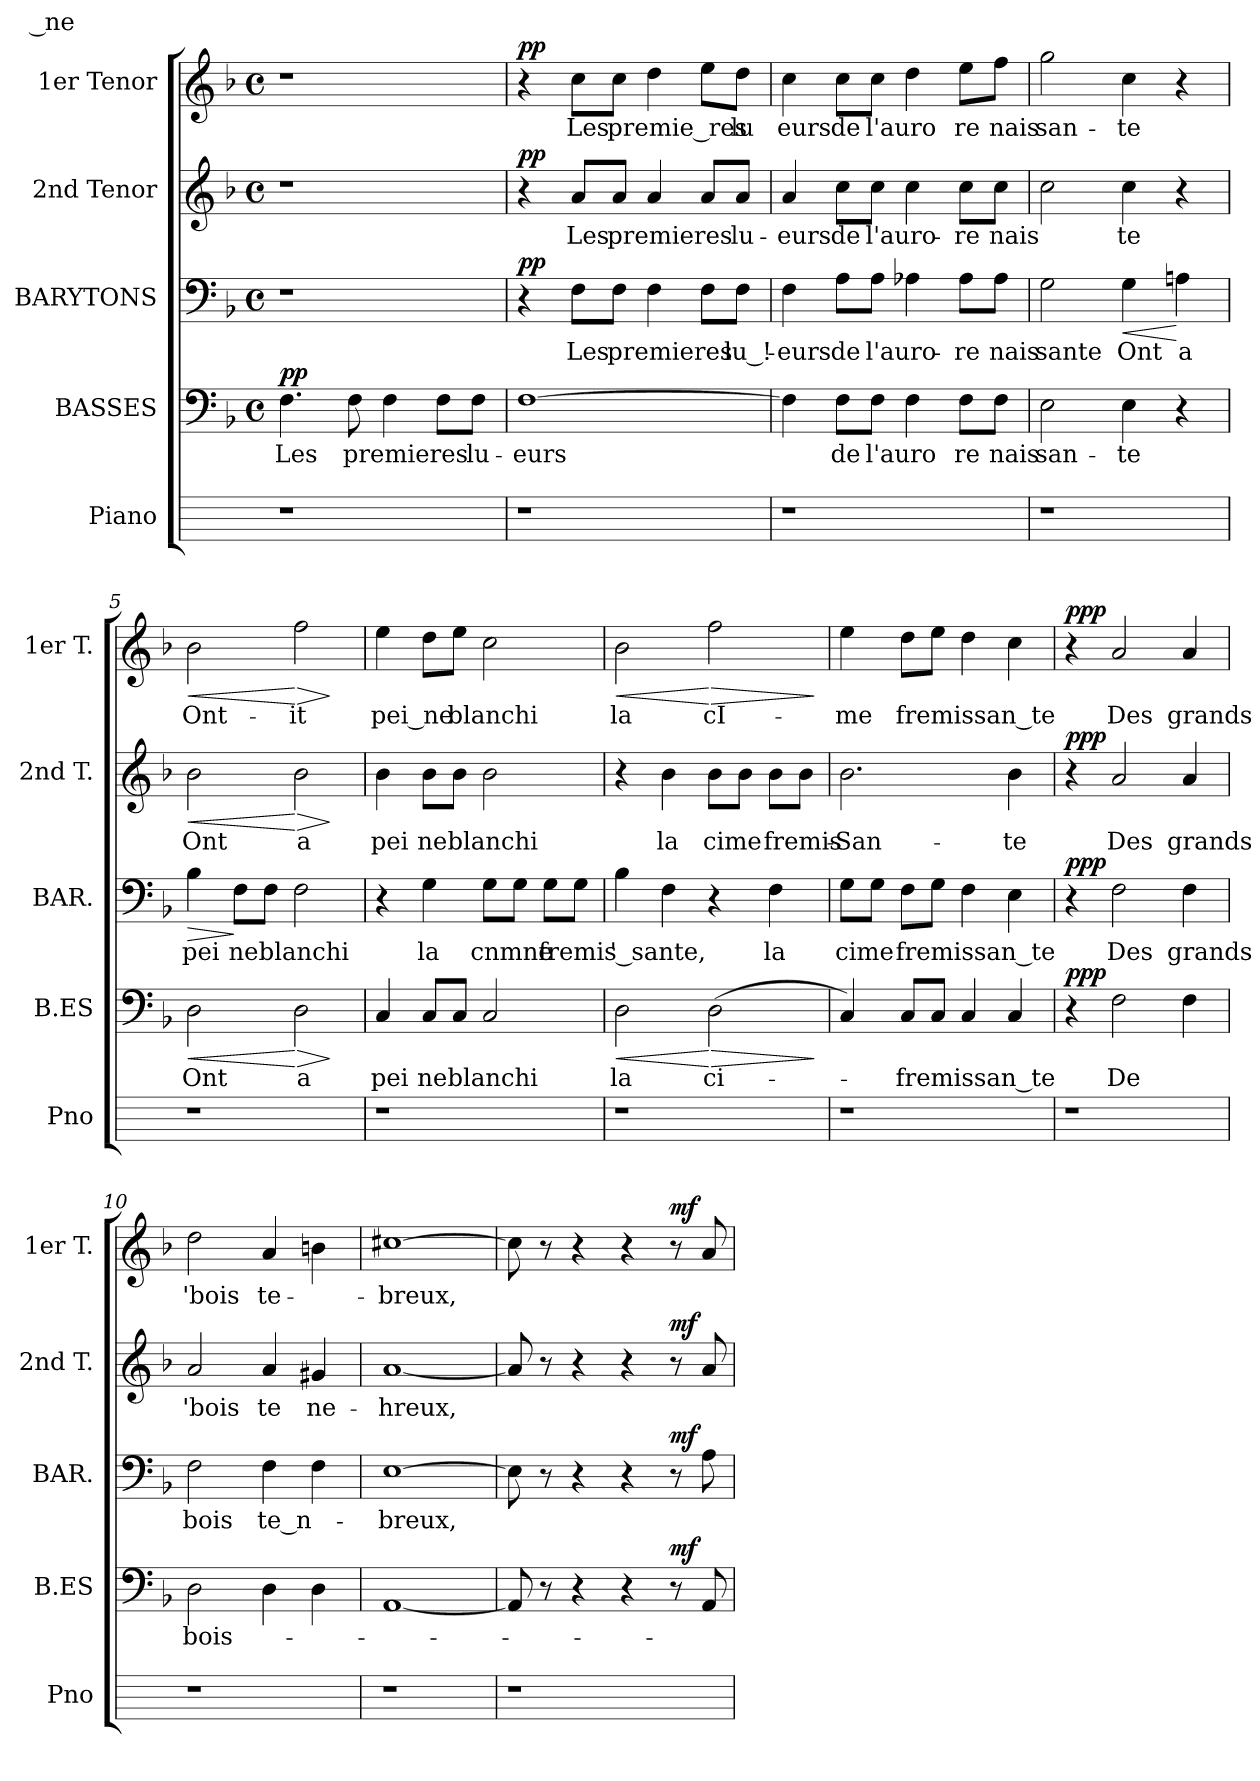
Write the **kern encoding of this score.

**kern	**kern	**text	**dynam	**kern	**text	**dynam	**kern	**text	**dynam	**kern	**text	**dynam
*part5	*part4	*part4	*part4	*part3	*part3	*part3	*part2	*part2	*part2	*part1	*part1	*part1
*staff5	*staff4	*staff4	*staff4	*staff3	*staff3	*staff3	*staff2	*staff2	*staff2	*staff1	*staff1	*staff1
*I"Piano	*I"BASSES	*	*	*I"BARYTONS	*	*	*I"2nd Tenor	*	*	*I"1er Tenor	*	*
*I'Pno	*I'B.ES	*	*	*I'BAR.	*	*	*I'2nd T.	*	*	*I'1er T.	*	*
*	*clefF4	*	*	*clefF4	*	*	*clefG2	*	*	*clefG2	*	*
*	*k[b-]	*	*	*k[b-]	*	*	*k[b-]	*	*	*k[b-]	*	*
*	*M4/4	*	*	*M4/4	*	*	*M4/4	*	*	*M4/4	*	*
*	*met(c)	*	*	*met(c)	*	*	*met(c)	*	*	*met(c)	*	*
*MM132	*MM132	*	*	*MM132	*	*	*MM132	*	*	*MM132	*	*
=1	=1	=1	=1	=1	=1	=1	=1	=1	=1	=1	=1	=1
!LO:N:vis=1	!	!	!LO:DY:a	!	!	!	!	!	!	!	!	!
1r	4.F\	Les	pp	1r	.	.	1r	.	.	1r	.	.
.	8F\	premieres	.	.	.	.	.	.	.	.	.	.
.	4F\	.	.	.	.	.	.	.	.	.	.	.
.	8F\L	.	.	.	.	.	.	.	.	.	.	.
.	8F\J	lu-	.	.	.	.	.	.	.	.	.	.
=2	=2	=2	=2	=2	=2	=2	=2	=2	=2	=2	=2	=2
!LO:N:vis=1	!	!	!	!	!	!LO:DY:a	!	!	!LO:DY:a	!	!	!LO:DY:a
1r	[1F\	-eurs	.	4r	.	pp	4r	.	pp	4r	.	pp
.	.	.	.	8F\L	Les	.	8a/L	Les	.	8cc\L	Les	.
.	.	.	.	8F\J	premieres	.	8a/J	premieres	.	8cc\J	premie_res	.
.	.	.	.	4F\	.	.	4a/	.	.	4dd\	.	.
.	.	.	.	8F\L	.	.	8a/L	.	.	8ee\L	.	.
.	.	.	.	8F\J	lu_!-	.	8a/J	lu-	.	8dd\J	lu_	.
=3	=3	=3	=3	=3	=3	=3	=3	=3	=3	=3	=3	=3
!LO:N:vis=1	!	!	!	!	!	!	!	!	!	!	!	!
1r	4F\]	.	.	4F\	-eurs	.	4a/	-eurs	.	4cc\	eurs	.
.	8F\L	de	.	8A\L	de	.	8cc\L	de	.	8cc\L	de	.
.	8F\J	l'auro	.	8A\J	l'auro-	.	8cc\J	l'auro-	.	8cc\J	l'auro_	.
.	4F\	.	.	4A-X\	.	.	4cc\	.	.	4dd\	.	.
.	8F\L	re	.	8A-\L	-re	.	8cc\L	-re	.	8ee\L	re	.
.	8F\J	nais	.	8A-\J	nais	.	8cc\J	nais	.	8ff\J	nais	.
!!LO:LB:g=z
=4	=4	=4	=4	=4	=4	=4	=4	=4	=4	=4	=4	=4
!LO:N:vis=1	!	!	!	!	!	!	!	!	!	!	!	!
1r	2E\	san-	.	2G\	sante	.	2cc\	.	.	2gg\	san-	.
!	!	!	!	!	!	!LO:HP:b	!	!	!	!	!	!
.	4E\	-te	.	4G\	Ont	<	4cc\	te	.	4cc\	-te	.
.	4r	.	.	4An\	a	[	4r	.	.	4r	.	.
=5	=5	=5	=5	=5	=5	=5	=5	=5	=5	=5	=5	=5
!LO:N:vis=1	!	!	!LO:HP:b	!	!	!LO:HP:b	!	!	!LO:HP:b	!	!	!LO:HP:b
1r	2D\	Ont	<	4B-\	pei_	>	2b-\	Ont	<	2b-\	Ont-	<
.	.	.	.	8F\L	ne	]	.	.	.	.	.	.
.	.	.	.	8F\J	blanchi	.	.	.	.	.	.	.
!	!	!	!LO:HP:n=1:b	!	!	!	!	!	!LO:HP:n=1:b	!	!	!LO:HP:n=1:b
.	2D\	a	[ >	2F\	.	.	2b-\	a	[ >	2ff\	-it	[ >
.	.	.	]	.	.	.	.	.	]	.	.	]
=6	=6	=6	=6	=6	=6	=6	=6	=6	=6	=6	=6	=6
!LO:N:vis=1	!	!	!	!	!	!	!	!	!	!	!	!
1r	4C/	pei_	.	4r	.	.	4b-\	pei_	.	4ee\	pei_ne	.
.	8C/L	ne	.	4G\	la	.	8b-\L	ne	.	8dd\L	.	.
.	8C/J	blanchi	.	.	.	.	8b-\J	blanchi	.	8ee\J	blanchi	.
.	2C/	.	.	8G\L	cnmne	.	2b-\	.	.	2cc\	.	.
.	.	.	.	8G\J	.	.	.	.	.	.	.	.
.	.	.	.	8G\L	fremis	.	.	.	.	.	.	.
.	.	.	.	8G\J	.	.	.	.	.	.	.	.
=7	=7	=7	=7	=7	=7	=7	=7	=7	=7	=7	=7	=7
!LO:N:vis=1	!	!	!LO:HP:b	!	!	!	!	!	!	!	!	!LO:HP:b
1r	2D\	la	<	4B-\	'_sante,	.	4r	.	.	2b-\	la	<
.	.	.	.	4F\	.	.	4b-\	la	.	.	.	.
!	!	!	!LO:HP:n=1:b	!	!	!	!	!	!	!	!	!LO:HP:n=1:b
.	(2D\	ci-	[ >	4r	.	.	8b-\L	cime	.	2ff\	cI-	[ >
.	.	.	.	.	.	.	8b-\J	.	.	.	.	.
.	.	.	.	4F\	la	.	8b-\L	fremis-	.	.	.	.
.	.	.	.	.	.	.	8b-\J	.	.	.	.	.
.	.	.	]	.	.	.	.	.	.	.	.	]
!!LO:LB:g=z
=8	=8	=8	=8	=8	=8	=8	=8	=8	=8	=8	=8	=8
!LO:N:vis=1	!	!	!	!	!	!	!	!	!	!	!	!
1r	4C/)	.	.	8G\L	cime	.	2.b-\	-San-	.	4ee\	-me	.
.	.	.	.	8G\J	.	.	.	.	.	.	.	.
.	8C/L	-fremissan_te	.	8F\L	fremissan_te	.	.	.	.	8dd\L	fremissan_te	.
.	8C/J	.	.	8G\J	.	.	.	.	.	8ee\J	.	.
.	4C/	.	.	4F\	.	.	.	.	.	4dd\	.	.
.	4C/	.	.	4E\	.	.	4b-\	-te	.	4cc\	.	.
=9	=9	=9	=9	=9	=9	=9	=9	=9	=9	=9	=9	=9
!LO:N:vis=1	!	!	!LO:DY:a	!	!	!LO:DY:a	!	!	!LO:DY:a	!	!	!LO:DY:a
1r	4r	.	ppp	4r	.	ppp	4r	.	ppp	4r	.	ppp
.	2F\	De	.	2F\	Des	.	2a/	Des	.	2a/	Des	.
.	4F\	.	.	4F\	grands	.	4a/	grands	.	4a/	grands	.
=10	=10	=10	=10	=10	=10	=10	=10	=10	=10	=10	=10	=10
!LO:N:vis=1	!	!	!	!	!	!	!	!	!	!	!	!
1r	2D\	bois-	.	2F\	bois	.	2a/	'bois	.	2dd\	'bois	.
.	4D\	.	.	4F\	te_n-	.	4a/	te_	.	4a/	te-	.
.	4D\	.	.	4F\	.	.	4g#X/	ne-	.	4bn\	-_ne-	.
=11	=11	=11	=11	=11	=11	=11	=11	=11	=11	=11	=11	=11
!LO:N:vis=1	!	!	!	!	!	!	!	!	!	!	!	!
1r	[1AA/	.	.	[1E\	-breux,	.	[1a/	-hreux,	.	[1cc#X\	-breux,	.
=12	=12	=12	=12	=12	=12	=12	=12	=12	=12	=12	=12	=12
!LO:N:vis=1	!	!	!	!	!	!	!	!	!	!	!	!
1r	8AA/]	.	.	8E\]	.	.	8a/]	.	.	8cc#\]	.	.
.	8r	.	.	8r	.	.	8r	.	.	8r	.	.
.	4r	.	.	4r	.	.	4r	.	.	4r	.	.
.	4r	.	.	4r	.	.	4r	.	.	4r	.	.
!	!	!	!LO:DY:a	!	!	!LO:DY:a	!	!	!LO:DY:a	!	!	!LO:DY:a
.	8r	-Que-	mf	8r	.	mf	8r	.	mf	8r	.	mf
.	8AA/	.	.	8A\	.	.	8a/	.	.	8a/	.	.
=	=	=	=	=	=	=	=	=	=	=	=	=
*-	*-	*-	*-	*-	*-	*-	*-	*-	*-	*-	*-	*-
